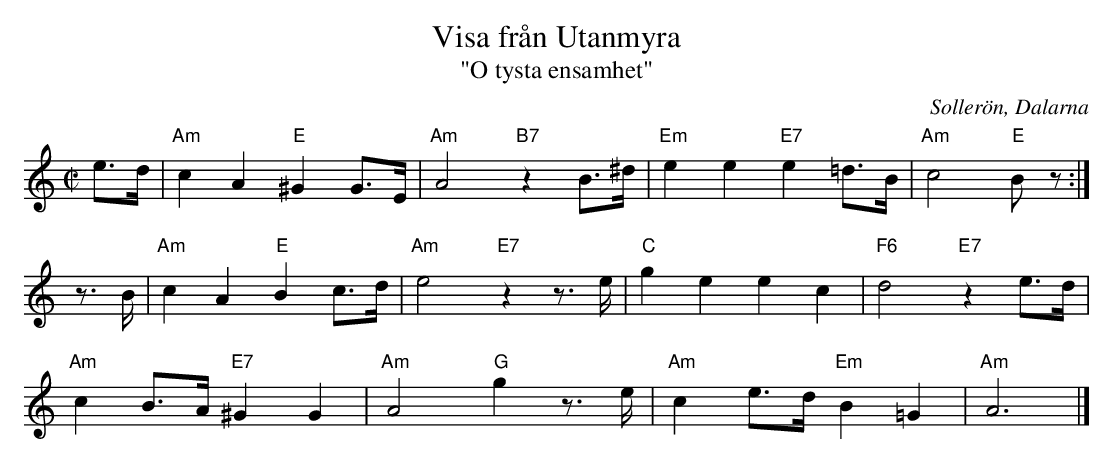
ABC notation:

X:1
T:Visa från Utanmyra
T:"O tysta ensamhet"
O:Sollerön, Dalarna
M:C|
L:1/8
K:Am
e>d | "Am"c2A2"E"^G2G>E | "Am"A4"B7"z2B>^d | "Em"e2e2"E7"e2=d>B | "Am"c4"E"Bz :|]
z>B | "Am"c2A2"E"B2c>d | "Am"e4 "E7"z2z>e | "C"g2e2e2c2 | "F6"d4"E7"z2e>d |
"Am"c2B>A"E7"^G2G2 | "Am"A4"G"g2z>e | "Am"c2 e>d "Em"B2=G2 | "Am"A6 |]
